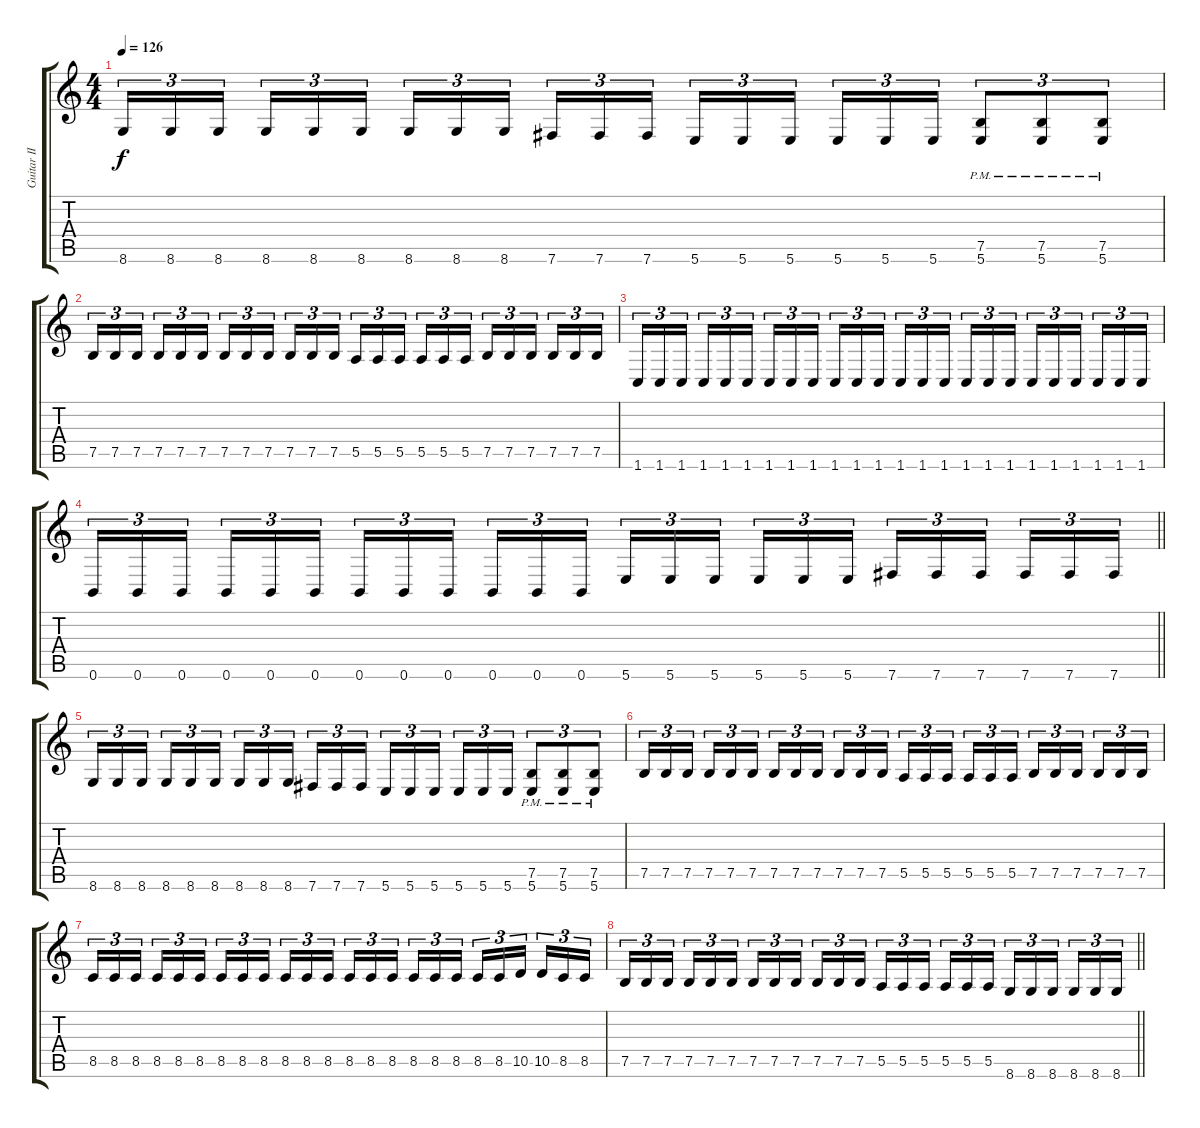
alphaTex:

\track ("Guitar II" "Guitar II") {instrument distortionguitar}
\staff {score tabs}
\tuning (B3 Gb3 D3 A2 E2 B1) {hide}
\ts (4 4)
\section ("" "")
\tempo 126
\clef g2
\ks c
8.6.16{tu (3 2) dy f} 8.6.16{tu (3 2)} 8.6.16{tu (3 2) beam splitsecondary} 8.6.16{tu (3 2)} 8.6.16{tu (3 2)} 8.6.16{tu (3 2)} 8.6.16{tu (3 2)} 8.6.16{tu (3 2)} 8.6.16{tu (3 2) beam splitsecondary} 7.6.16{tu (3 2)} 7.6.16{tu (3 2)} 7.6.16{tu (3 2)} 5.6.16{tu (3 2)} 5.6.16{tu (3 2)} 5.6.16{tu (3 2) beam splitsecondary} 5.6.16{tu (3 2)} 5.6.16{tu (3 2)} 5.6.16{tu (3 2)} (7.5{pm} 5.6{pm}).8{tu (3 2)} (7.5{pm} 5.6{pm}).8{tu (3 2)} (7.5{pm} 5.6{pm}).8{tu (3 2)} |
7.5.16{tu (3 2)} 7.5.16{tu (3 2)} 7.5.16{tu (3 2) beam splitsecondary} 7.5.16{tu (3 2)} 7.5.16{tu (3 2)} 7.5.16{tu (3 2)} 7.5.16{tu (3 2)} 7.5.16{tu (3 2)} 7.5.16{tu (3 2) beam splitsecondary} 7.5.16{tu (3 2)} 7.5.16{tu (3 2)} 7.5.16{tu (3 2)} 5.5.16{tu (3 2)} 5.5.16{tu (3 2)} 5.5.16{tu (3 2) beam splitsecondary} 5.5.16{tu (3 2)} 5.5.16{tu (3 2)} 5.5.16{tu (3 2)} 7.5.16{tu (3 2)} 7.5.16{tu (3 2)} 7.5.16{tu (3 2) beam splitsecondary} 7.5.16{tu (3 2)} 7.5.16{tu (3 2)} 7.5.16{tu (3 2)} |
1.6.16{tu (3 2)} 1.6.16{tu (3 2)} 1.6.16{tu (3 2) beam splitsecondary} 1.6.16{tu (3 2)} 1.6.16{tu (3 2)} 1.6.16{tu (3 2)} 1.6.16{tu (3 2)} 1.6.16{tu (3 2)} 1.6.16{tu (3 2) beam splitsecondary} 1.6.16{tu (3 2)} 1.6.16{tu (3 2)} 1.6.16{tu (3 2)} 1.6.16{tu (3 2)} 1.6.16{tu (3 2)} 1.6.16{tu (3 2) beam splitsecondary} 1.6.16{tu (3 2)} 1.6.16{tu (3 2)} 1.6.16{tu (3 2)} 1.6.16{tu (3 2)} 1.6.16{tu (3 2)} 1.6.16{tu (3 2) beam splitsecondary} 1.6.16{tu (3 2)} 1.6.16{tu (3 2)} 1.6.16{tu (3 2)} |
\barLineRight lightlight
0.6.16{tu (3 2)} 0.6.16{tu (3 2)} 0.6.16{tu (3 2) beam splitsecondary} 0.6.16{tu (3 2)} 0.6.16{tu (3 2)} 0.6.16{tu (3 2)} 0.6.16{tu (3 2)} 0.6.16{tu (3 2)} 0.6.16{tu (3 2) beam splitsecondary} 0.6.16{tu (3 2)} 0.6.16{tu (3 2)} 0.6.16{tu (3 2)} 5.6.16{tu (3 2)} 5.6.16{tu (3 2)} 5.6.16{tu (3 2) beam splitsecondary} 5.6.16{tu (3 2)} 5.6.16{tu (3 2)} 5.6.16{tu (3 2)} 7.6.16{tu (3 2)} 7.6.16{tu (3 2)} 7.6.16{tu (3 2) beam splitsecondary} 7.6.16{tu (3 2)} 7.6.16{tu (3 2)} 7.6.16{tu (3 2)} |
\section ("" "")
8.6.16{tu (3 2)} 8.6.16{tu (3 2)} 8.6.16{tu (3 2) beam splitsecondary} 8.6.16{tu (3 2)} 8.6.16{tu (3 2)} 8.6.16{tu (3 2)} 8.6.16{tu (3 2)} 8.6.16{tu (3 2)} 8.6.16{tu (3 2) beam splitsecondary} 7.6.16{tu (3 2)} 7.6.16{tu (3 2)} 7.6.16{tu (3 2)} 5.6.16{tu (3 2)} 5.6.16{tu (3 2)} 5.6.16{tu (3 2) beam splitsecondary} 5.6.16{tu (3 2)} 5.6.16{tu (3 2)} 5.6.16{tu (3 2)} (7.5{pm} 5.6{pm}).8{tu (3 2)} (7.5{pm} 5.6{pm}).8{tu (3 2)} (7.5{pm} 5.6{pm}).8{tu (3 2)} |
7.5.16{tu (3 2)} 7.5.16{tu (3 2)} 7.5.16{tu (3 2) beam splitsecondary} 7.5.16{tu (3 2)} 7.5.16{tu (3 2)} 7.5.16{tu (3 2)} 7.5.16{tu (3 2)} 7.5.16{tu (3 2)} 7.5.16{tu (3 2) beam splitsecondary} 7.5.16{tu (3 2)} 7.5.16{tu (3 2)} 7.5.16{tu (3 2)} 5.5.16{tu (3 2)} 5.5.16{tu (3 2)} 5.5.16{tu (3 2) beam splitsecondary} 5.5.16{tu (3 2)} 5.5.16{tu (3 2)} 5.5.16{tu (3 2)} 7.5.16{tu (3 2)} 7.5.16{tu (3 2)} 7.5.16{tu (3 2) beam splitsecondary} 7.5.16{tu (3 2)} 7.5.16{tu (3 2)} 7.5.16{tu (3 2)} |
8.5.16{tu (3 2)} 8.5.16{tu (3 2)} 8.5.16{tu (3 2) beam splitsecondary} 8.5.16{tu (3 2)} 8.5.16{tu (3 2)} 8.5.16{tu (3 2)} 8.5.16{tu (3 2)} 8.5.16{tu (3 2)} 8.5.16{tu (3 2) beam splitsecondary} 8.5.16{tu (3 2)} 8.5.16{tu (3 2)} 8.5.16{tu (3 2)} 8.5.16{tu (3 2)} 8.5.16{tu (3 2)} 8.5.16{tu (3 2) beam splitsecondary} 8.5.16{tu (3 2)} 8.5.16{tu (3 2)} 8.5.16{tu (3 2)} 8.5.16{tu (3 2)} 8.5.16{tu (3 2)} 10.5.16{tu (3 2) beam splitsecondary} 10.5.16{tu (3 2)} 8.5.16{tu (3 2)} 8.5.16{tu (3 2)} |
\barLineRight lightlight
7.5.16{tu (3 2)} 7.5.16{tu (3 2)} 7.5.16{tu (3 2) beam splitsecondary} 7.5.16{tu (3 2)} 7.5.16{tu (3 2)} 7.5.16{tu (3 2)} 7.5.16{tu (3 2)} 7.5.16{tu (3 2)} 7.5.16{tu (3 2) beam splitsecondary} 7.5.16{tu (3 2)} 7.5.16{tu (3 2)} 7.5.16{tu (3 2)} 5.5.16{tu (3 2)} 5.5.16{tu (3 2)} 5.5.16{tu (3 2) beam splitsecondary} 5.5.16{tu (3 2)} 5.5.16{tu (3 2)} 5.5.16{tu (3 2)} 8.6.16{tu (3 2)} 8.6.16{tu (3 2)} 8.6.16{tu (3 2) beam splitsecondary} 8.6.16{tu (3 2)} 8.6.16{tu (3 2)} 8.6.16{tu (3 2)}
